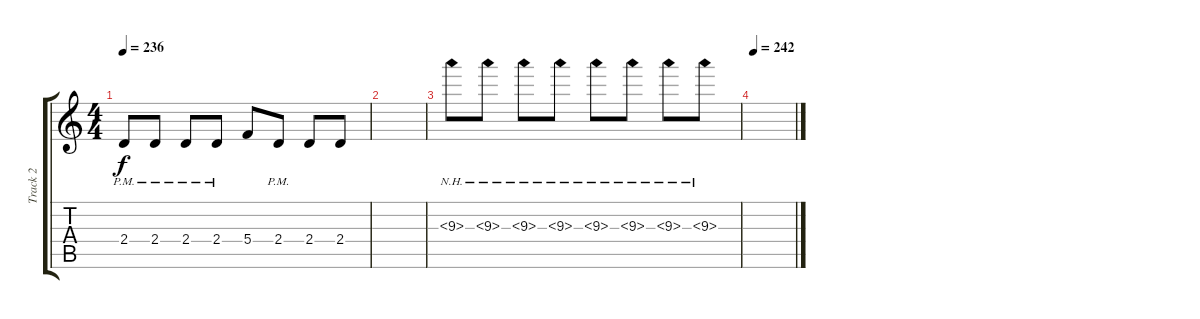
\track ("Track 2" "Track 2") {instrument distortionguitar}
\staff {score tabs}
\tuning (D4 A3 F3 C3 G2 C2) {hide}
\ts (4 4)
\tempo 236
\clef g2
\ks c
2.4{pm}.8{dy f} 2.4{pm}.8 2.4{pm}.8 2.4{pm}.8 5.4.8 2.4{pm}.8 2.4.8 2.4.8 |
|
9.3{nh}.8 9.3{nh}.8 9.3{nh}.8 9.3{nh}.8 9.3{nh}.8 9.3{nh}.8 9.3{nh}.8 9.3{nh}.8 |
\tempo 242
